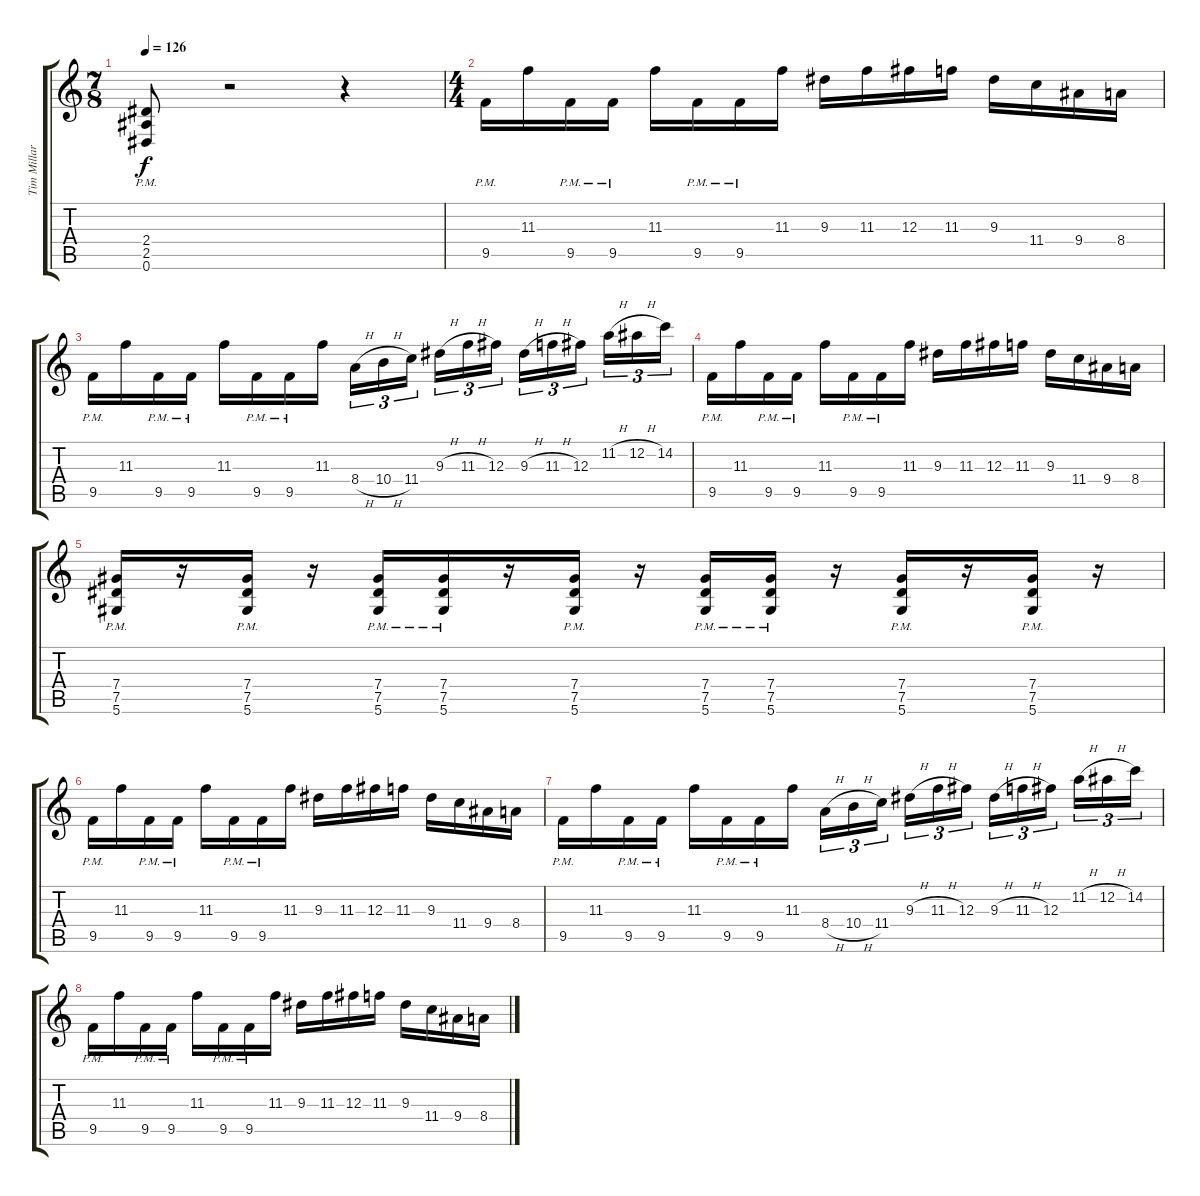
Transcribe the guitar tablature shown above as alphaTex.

\track ("Tim Millar" "Tim Millar") {instrument distortionguitar}
\staff {score tabs}
\tuning (Eb4 Bb3 Gb3 Db3 Ab2 Eb2) {hide}
\ts (7 8)
\tempo 126
\clef g2
\ks c
(2.4{pm} 2.5{pm} 0.6{pm}).8{dy f} r.2 r.4 |
\ts (4 4)
9.5{pm}.16 11.3.16 9.5{pm}.16 9.5{pm}.16 11.3.16 9.5{pm}.16 9.5{pm}.16 11.3.16 9.3.16 11.3.16 12.3.16 11.3.16 9.3.16 11.4.16 9.4.16 8.4.16 |
9.5{pm}.16 11.3.16 9.5{pm}.16 9.5{pm}.16 11.3.16 9.5{pm}.16 9.5{pm}.16 11.3.16 8.4{h}.16{tu (3 2)} 10.4{h}.16{tu (3 2)} 11.4.16{tu (3 2) beam splitsecondary} 9.3{h}.16{tu (3 2)} 11.3{h}.16{tu (3 2)} 12.3.16{tu (3 2)} 9.3{h}.16{tu (3 2)} 11.3{h}.16{tu (3 2)} 12.3.16{tu (3 2) beam splitsecondary} 11.2{h}.16{tu (3 2)} 12.2{h}.16{tu (3 2)} 14.2.16{tu (3 2)} |
9.5{pm}.16 11.3.16 9.5{pm}.16 9.5{pm}.16 11.3.16 9.5{pm}.16 9.5{pm}.16 11.3.16 9.3.16 11.3.16 12.3.16 11.3.16 9.3.16 11.4.16 9.4.16 8.4.16 |
(7.4{pm} 7.5{pm} 5.6{pm}).16 r.16 (7.4{pm} 7.5{pm} 5.6{pm}).16 r.16 (7.4{pm} 7.5{pm} 5.6{pm}).16 (7.4{pm} 7.5{pm} 5.6{pm}).16 r.16 (7.4{pm} 7.5{pm} 5.6{pm}).16 r.16 (7.4{pm} 7.5{pm} 5.6{pm}).16 (7.4{pm} 7.5{pm} 5.6{pm}).16 r.16 (7.4{pm} 7.5{pm} 5.6{pm}).16 r.16 (7.4{pm} 7.5{pm} 5.6{pm}).16 r.16 |
9.5{pm}.16 11.3.16 9.5{pm}.16 9.5{pm}.16 11.3.16 9.5{pm}.16 9.5{pm}.16 11.3.16 9.3.16 11.3.16 12.3.16 11.3.16 9.3.16 11.4.16 9.4.16 8.4.16 |
9.5{pm}.16 11.3.16 9.5{pm}.16 9.5{pm}.16 11.3.16 9.5{pm}.16 9.5{pm}.16 11.3.16 8.4{h}.16{tu (3 2)} 10.4{h}.16{tu (3 2)} 11.4.16{tu (3 2) beam splitsecondary} 9.3{h}.16{tu (3 2)} 11.3{h}.16{tu (3 2)} 12.3.16{tu (3 2)} 9.3{h}.16{tu (3 2)} 11.3{h}.16{tu (3 2)} 12.3.16{tu (3 2) beam splitsecondary} 11.2{h}.16{tu (3 2)} 12.2{h}.16{tu (3 2)} 14.2.16{tu (3 2)} |
9.5{pm}.16 11.3.16 9.5{pm}.16 9.5{pm}.16 11.3.16 9.5{pm}.16 9.5{pm}.16 11.3.16 9.3.16 11.3.16 12.3.16 11.3.16 9.3.16 11.4.16 9.4.16 8.4.16
